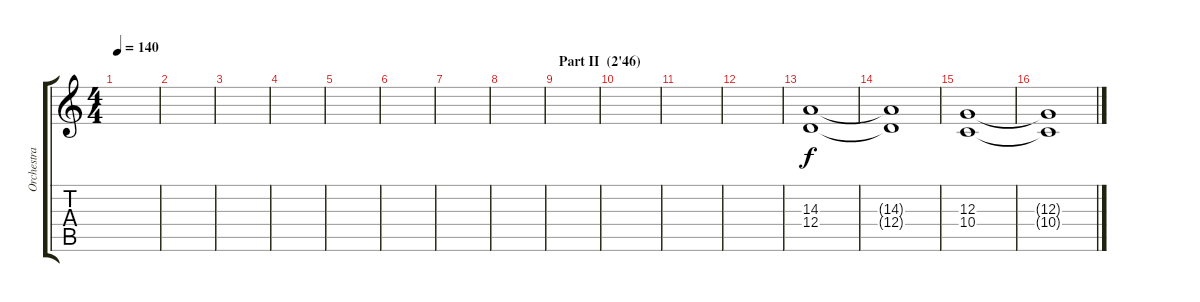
\track ("Orchestra - Organ" "Orchestra ") {instrument churchorgan}
\staff {score tabs}
\tuning (E4 B3 G3 D3 A2 E2) {hide}
\ts (4 4)
\tempo 140
\clef g2
\ks c
|
|
|
|
|
|
|
|
\section ("" "Part II  (2'46)")
|
|
|
|
(14.3 12.4).1{volume 8 balance 8} |
(14.3{t} 12.4{t}).1 |
(12.3 10.4).1 |
(12.3{t} 10.4{t}).1
